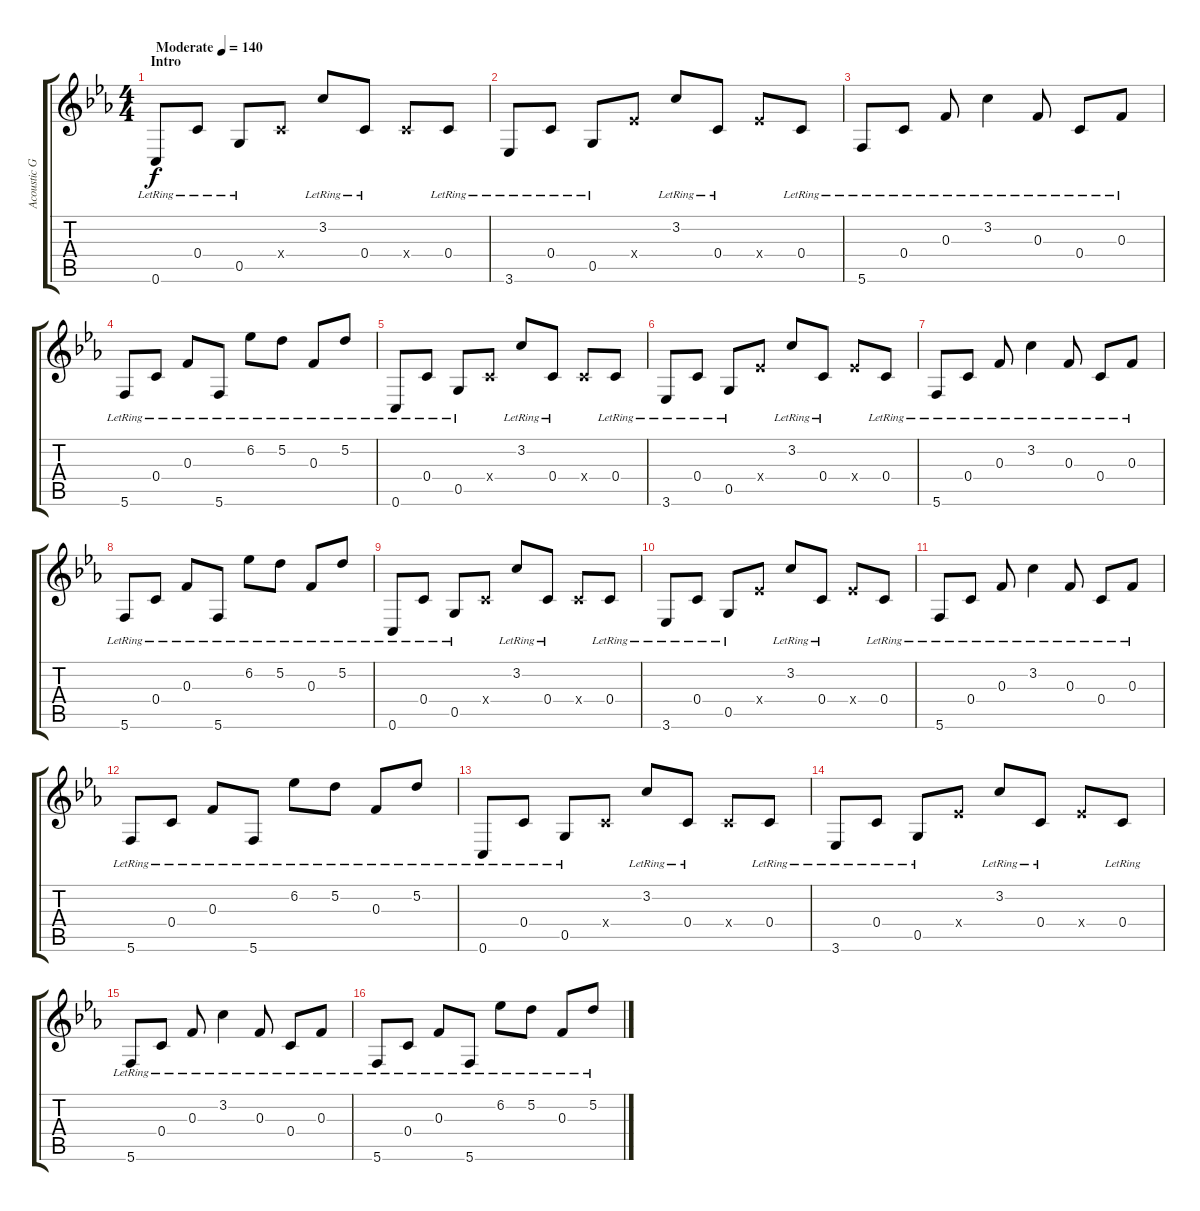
\track ("Acoustic Guitar I" "Acoustic G") {instrument acousticguitarsteel}
\staff {score tabs}
\tuning (D4 A3 F3 C3 G2 C2) {hide}
\ts (4 4)
\section ("" "Intro")
\tempo (140 "Moderate")
\clef g2
\ks eb
0.6{lr}.8{dy f instrument acousticguitarsteel} 0.4{lr}.8 0.5{lr}.8 0.4{x}.8 3.2{lr}.8 0.4{lr}.8 0.4{x}.8 0.4{lr}.8 |
3.6{lr}.8 0.4{lr}.8 0.5{lr}.8 3.4{x}.8 3.2{lr}.8 0.4{lr}.8 3.4{x}.8 0.4{lr}.8 |
5.6{lr}.8 0.4{lr}.8 0.3{lr}.8 3.2{lr}.4 0.3{lr}.8 0.4{lr}.8 0.3{lr}.8 |
5.6{lr}.8 0.4{lr}.8 0.3{lr}.8 5.6{lr}.8 6.2{lr}.8 5.2{lr}.8 0.3{lr}.8 5.2{lr}.8 |
0.6{lr}.8 0.4{lr}.8 0.5{lr}.8 0.4{x}.8 3.2{lr}.8 0.4{lr}.8 0.4{x}.8 0.4{lr}.8 |
3.6{lr}.8 0.4{lr}.8 0.5{lr}.8 3.4{x}.8 3.2{lr}.8 0.4{lr}.8 3.4{x}.8 0.4{lr}.8 |
5.6{lr}.8 0.4{lr}.8 0.3{lr}.8 3.2{lr}.4 0.3{lr}.8 0.4{lr}.8 0.3{lr}.8 |
5.6{lr}.8 0.4{lr}.8 0.3{lr}.8 5.6{lr}.8 6.2{lr}.8 5.2{lr}.8 0.3{lr}.8 5.2{lr}.8 |
0.6{lr}.8 0.4{lr}.8 0.5{lr}.8 0.4{x}.8 3.2{lr}.8 0.4{lr}.8 0.4{x}.8 0.4{lr}.8 |
3.6{lr}.8 0.4{lr}.8 0.5{lr}.8 3.4{x}.8 3.2{lr}.8 0.4{lr}.8 3.4{x}.8 0.4{lr}.8 |
5.6{lr}.8 0.4{lr}.8 0.3{lr}.8 3.2{lr}.4 0.3{lr}.8 0.4{lr}.8 0.3{lr}.8 |
5.6{lr}.8 0.4{lr}.8 0.3{lr}.8 5.6{lr}.8 6.2{lr}.8 5.2{lr}.8 0.3{lr}.8 5.2{lr}.8 |
0.6{lr}.8 0.4{lr}.8 0.5{lr}.8 0.4{x}.8 3.2{lr}.8 0.4{lr}.8 0.4{x}.8 0.4{lr}.8 |
3.6{lr}.8 0.4{lr}.8 0.5{lr}.8 3.4{x}.8 3.2{lr}.8 0.4{lr}.8 3.4{x}.8 0.4{lr}.8 |
5.6{lr}.8 0.4{lr}.8 0.3{lr}.8 3.2{lr}.4 0.3{lr}.8 0.4{lr}.8 0.3{lr}.8 |
5.6{lr}.8 0.4{lr}.8 0.3{lr}.8 5.6{lr}.8 6.2{lr}.8 5.2{lr}.8 0.3{lr}.8 5.2{lr}.8
